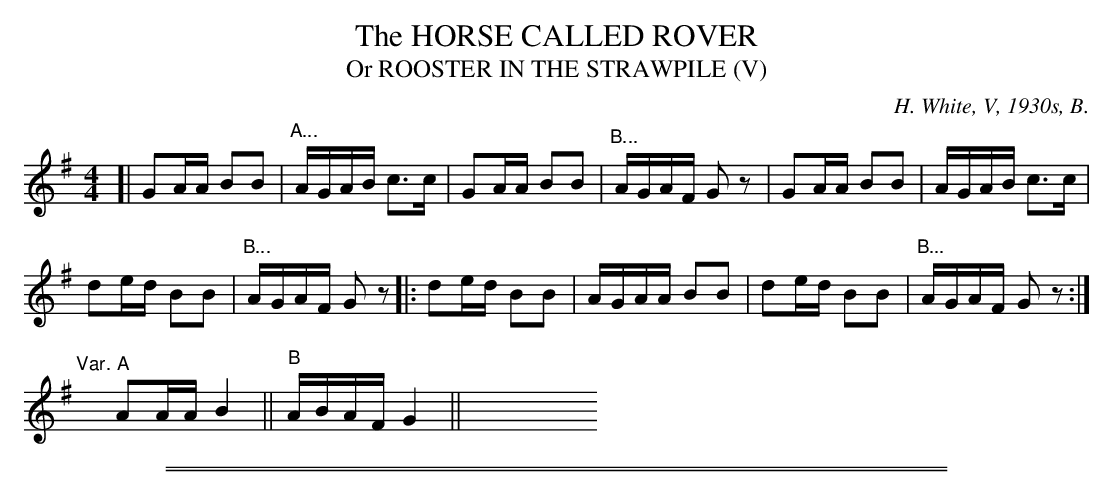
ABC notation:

X:1
T: The HORSE CALLED ROVER
T: Or ROOSTER IN THE STRAWPILE (V)
O: H. White, V, 1930s, B.
M: 4/4
L: 1/16
K: G
[|\
G2AA B2B2 | "^A..."AGAB c3c | G2AA B2B2 | "^B..."AGAF G2z2 | G2AA B2B2 | AGAB c3c |
d2ed B2B2 | "^B..."AGAF G2z2 |: d2ed B2B2 | AGAA B2B2 | d2ed B2B2 | "^B..."AGAF G2z2 :|
"^Var."y "^A"A2AA B4 || "^B"ABAF G4 || y8 y8 y8 y8 y8 y8 y8 y8 y8 y8
